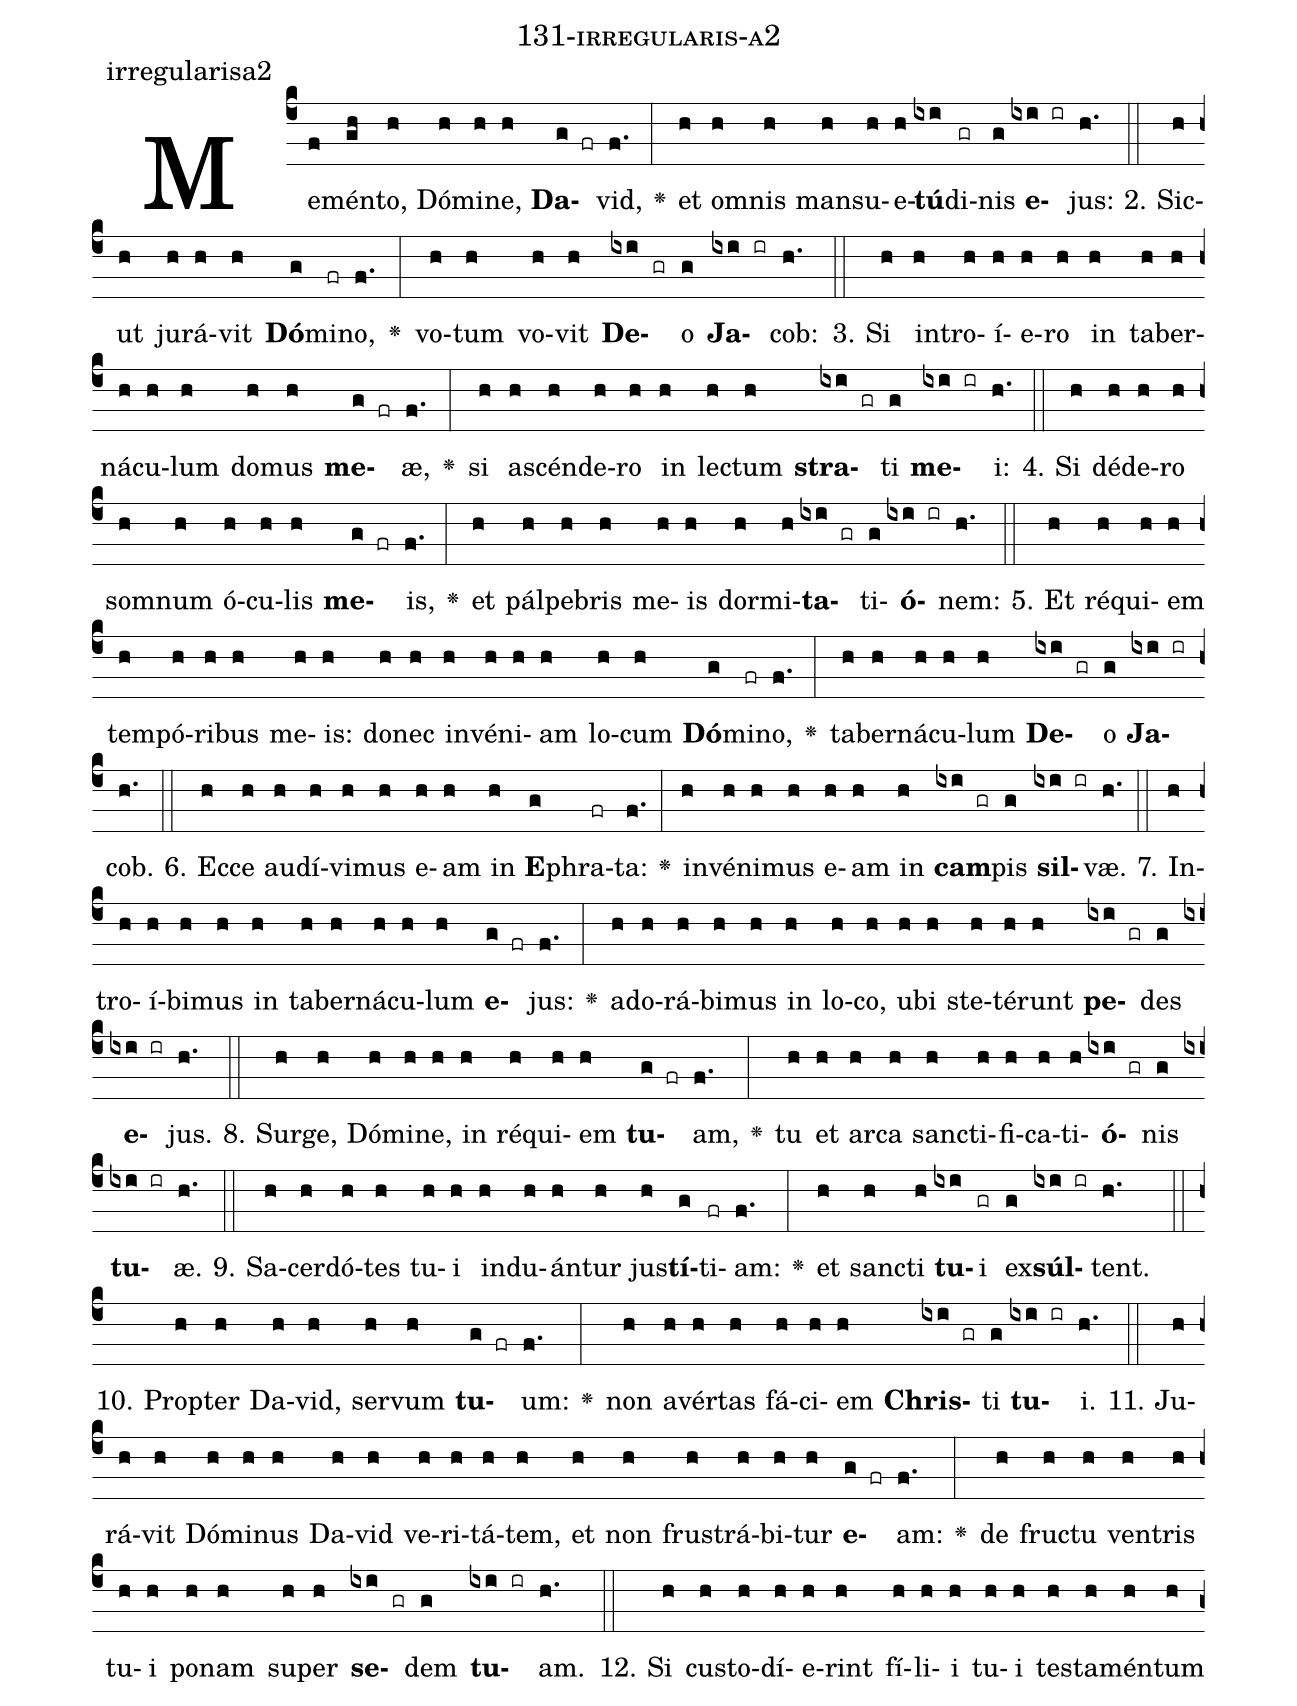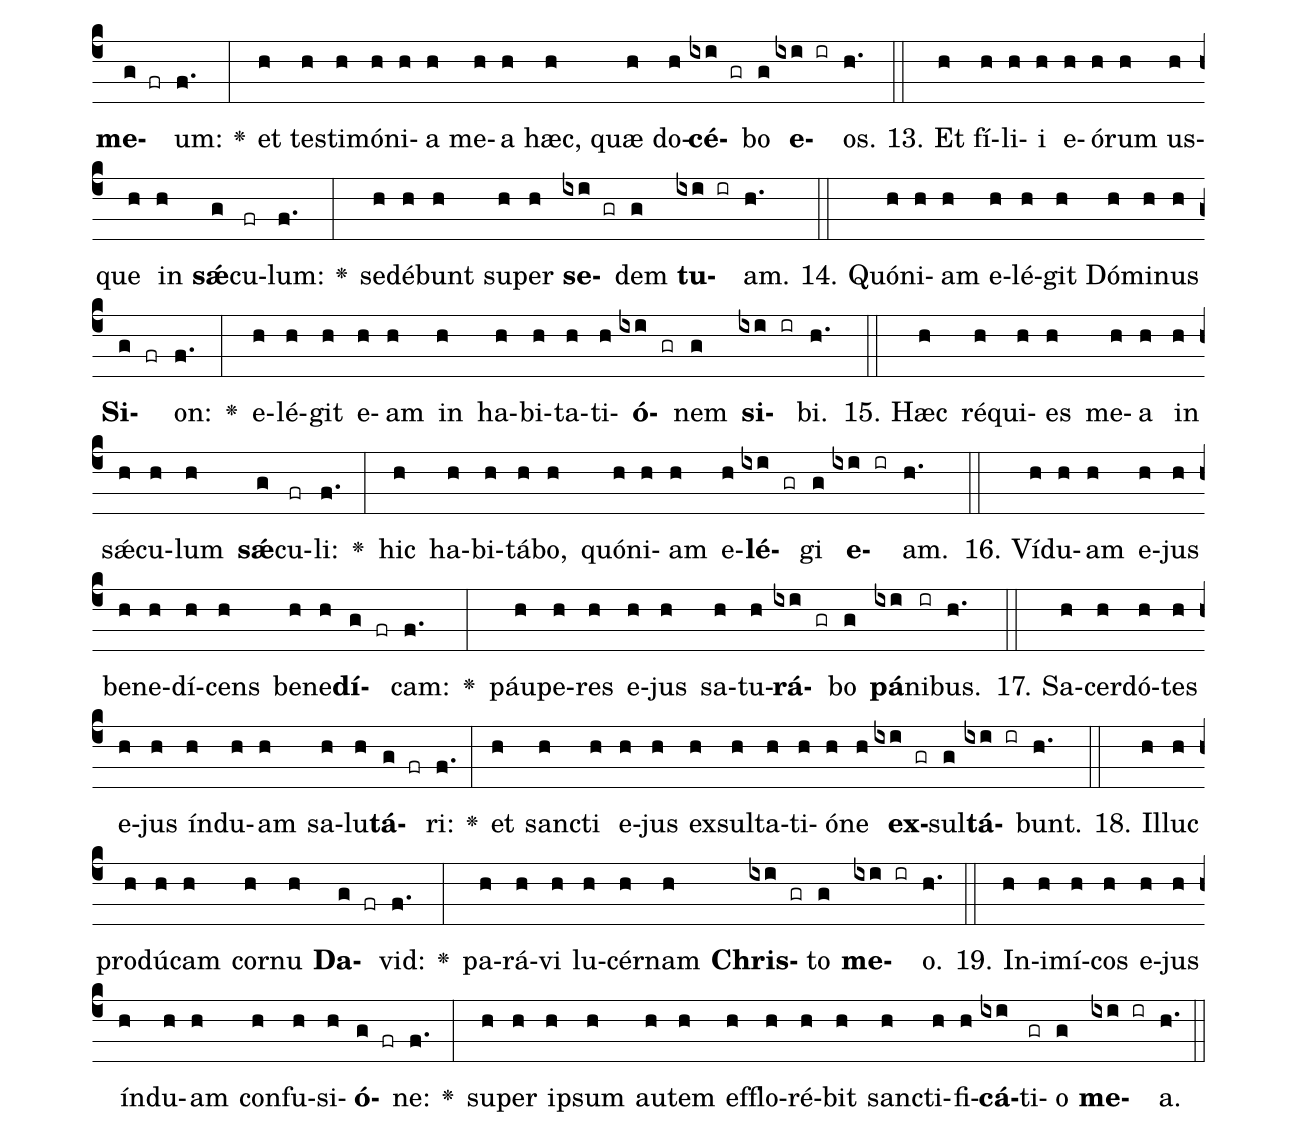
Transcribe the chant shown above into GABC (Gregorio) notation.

name: 131-irregularis-a2;
annotation: irregularisa2;
%%
(c4)Me(f)mén(gh)to,(h) Dó(h)mi(h)ne,(h) <b>Da</b>(g fr)vid,(f.) <v>\greheightstar</v>(:) et(h) om(h)nis(h) man(h)su(h)e(h)<b>tú</b>(ixi)di(gr)nis(g) <b>e</b>(ixi ir)jus:(h.) (::)
2. Sic(h)ut(h) ju(h)rá(h)vit(h) <b>Dó</b>(g)mi(fr)no,(f.) <v>\greheightstar</v>(:) vo(h)tum(h) vo(h)vit(h) <b>De</b>(ixi gr)o(g) <b>Ja</b>(ixi ir)cob:(h.) (::)
3. Si(h) in(h)tro(h)í(h)e(h)ro(h) in(h) ta(h)ber(h)ná(h)cu(h)lum(h) do(h)mus(h) <b>me</b>(g fr)æ,(f.) <v>\greheightstar</v>(:) si(h) a(h)scén(h)de(h)ro(h) in(h) lec(h)tum(h) <b>stra</b>(ixi gr)ti(g) <b>me</b>(ixi ir)i:(h.) (::)
4. Si(h) dé(h)de(h)ro(h) som(h)num(h) ó(h)cu(h)lis(h) <b>me</b>(g fr)is,(f.) <v>\greheightstar</v>(:) et(h) pál(h)pe(h)bris(h) me(h)is(h) dor(h)mi(h)<b>ta</b>(ixi gr)ti(g)<b>ó</b>(ixi ir)nem:(h.) (::)
5. Et(h) ré(h)qui(h)em(h) tem(h)pó(h)ri(h)bus(h) me(h)is:(h) do(h)nec(h) in(h)vé(h)ni(h)am(h) lo(h)cum(h) <b>Dó</b>(g)mi(fr)no,(f.) <v>\greheightstar</v>(:) ta(h)ber(h)ná(h)cu(h)lum(h) <b>De</b>(ixi gr)o(g) <b>Ja</b>(ixi ir)cob.(h.) (::)
6. Ec(h)ce(h) au(h)dí(h)vi(h)mus(h) e(h)am(h) in(h) <b>E</b>(g)phra(fr)ta:(f.) <v>\greheightstar</v>(:) in(h)vé(h)ni(h)mus(h) e(h)am(h) in(h) <b>cam</b>(ixi gr)pis(g) <b>sil</b>(ixi ir)væ.(h.) (::)
7. In(h)tro(h)í(h)bi(h)mus(h) in(h) ta(h)ber(h)ná(h)cu(h)lum(h) <b>e</b>(g fr)jus:(f.) <v>\greheightstar</v>(:) ad(h)o(h)rá(h)bi(h)mus(h) in(h) lo(h)co,(h) u(h)bi(h) ste(h)té(h)runt(h) <b>pe</b>(ixi gr)des(g) <b>e</b>(ixi ir)jus.(h.) (::)
8. Sur(h)ge,(h) Dó(h)mi(h)ne,(h) in(h) ré(h)qui(h)em(h) <b>tu</b>(g fr)am,(f.) <v>\greheightstar</v>(:) tu(h) et(h) ar(h)ca(h) sanc(h)ti(h)fi(h)ca(h)ti(h)<b>ó</b>(ixi gr)nis(g) <b>tu</b>(ixi ir)æ.(h.) (::)
9. Sa(h)cer(h)dó(h)tes(h) tu(h)i(h) ind(h)u(h)án(h)tur(h) jus(h)<b>tí</b>(g)ti(fr)am:(f.) <v>\greheightstar</v>(:) et(h) sanc(h)ti(h) <b>tu</b>(ixi)i(gr) ex(g)<b>súl</b>(ixi ir)tent.(h.) (::)
10. Prop(h)ter(h) Da(h)vid,(h) ser(h)vum(h) <b>tu</b>(g fr)um:(f.) <v>\greheightstar</v>(:) non(h) a(h)vér(h)tas(h) fá(h)ci(h)em(h) <b>Chris</b>(ixi gr)ti(g) <b>tu</b>(ixi ir)i.(h.) (::)
11. Ju(h)rá(h)vit(h) Dó(h)mi(h)nus(h) Da(h)vid(h) ve(h)ri(h)tá(h)tem,(h) et(h) non(h) frus(h)trá(h)bi(h)tur(h) <b>e</b>(g fr)am:(f.) <v>\greheightstar</v>(:) de(h) fruc(h)tu(h) ven(h)tris(h) tu(h)i(h) po(h)nam(h) su(h)per(h) <b>se</b>(ixi gr)dem(g) <b>tu</b>(ixi ir)am.(h.) (::)
12. Si(h) cus(h)to(h)dí(h)e(h)rint(h) fí(h)li(h)i(h) tu(h)i(h) tes(h)ta(h)mén(h)tum(h) <b>me</b>(g fr)um:(f.) <v>\greheightstar</v>(:) et(h) tes(h)ti(h)mó(h)ni(h)a(h) me(h)a(h) hæc,(h) quæ(h) do(h)<b>cé</b>(ixi gr)bo(g) <b>e</b>(ixi ir)os.(h.) (::)
13. Et(h) fí(h)li(h)i(h) e(h)ó(h)rum(h) us(h)que(h) in(h) <b>sǽ</b>(g)cu(fr)lum:(f.) <v>\greheightstar</v>(:) se(h)dé(h)bunt(h) su(h)per(h) <b>se</b>(ixi gr)dem(g) <b>tu</b>(ixi ir)am.(h.) (::)
14. Quón(h)i(h)am(h) e(h)lé(h)git(h) Dó(h)mi(h)nus(h) <b>Si</b>(g fr)on:(f.) <v>\greheightstar</v>(:) e(h)lé(h)git(h) e(h)am(h) in(h) ha(h)bi(h)ta(h)ti(h)<b>ó</b>(ixi gr)nem(g) <b>si</b>(ixi ir)bi.(h.) (::)
15. Hæc(h) ré(h)qui(h)es(h) me(h)a(h) in(h) sǽ(h)cu(h)lum(h) <b>sǽ</b>(g)cu(fr)li:(f.) <v>\greheightstar</v>(:) hic(h) ha(h)bi(h)tá(h)bo,(h) quón(h)i(h)am(h) e(h)<b>lé</b>(ixi gr)gi(g) <b>e</b>(ixi ir)am.(h.) (::)
16. Ví(h)du(h)am(h) e(h)jus(h) be(h)ne(h)dí(h)cens(h) be(h)ne(h)<b>dí</b>(g fr)cam:(f.) <v>\greheightstar</v>(:) páu(h)pe(h)res(h) e(h)jus(h) sa(h)tu(h)<b>rá</b>(ixi gr)bo(g) <b>pá</b>(ixi)ni(ir)bus.(h.) (::)
17. Sa(h)cer(h)dó(h)tes(h) e(h)jus(h) índ(h)u(h)am(h) sa(h)lu(h)<b>tá</b>(g fr)ri:(f.) <v>\greheightstar</v>(:) et(h) sanc(h)ti(h) e(h)jus(h) ex(h)sul(h)ta(h)ti(h)ó(h)ne(h) <b>ex</b>(ixi gr)sul(g)<b>tá</b>(ixi ir)bunt.(h.) (::)
18. Il(h)luc(h) pro(h)dú(h)cam(h) cor(h)nu(h) <b>Da</b>(g fr)vid:(f.) <v>\greheightstar</v>(:) pa(h)rá(h)vi(h) lu(h)cér(h)nam(h) <b>Chris</b>(ixi gr)to(g) <b>me</b>(ixi ir)o.(h.) (::)
19. In(h)i(h)mí(h)cos(h) e(h)jus(h) índ(h)u(h)am(h) con(h)fu(h)si(h)<b>ó</b>(g fr)ne:(f.) <v>\greheightstar</v>(:) su(h)per(h) ip(h)sum(h) au(h)tem(h) ef(h)flo(h)ré(h)bit(h) sanc(h)ti(h)fi(h)<b>cá</b>(ixi)ti(gr)o(g) <b>me</b>(ixi ir)a.(h.) (::)
